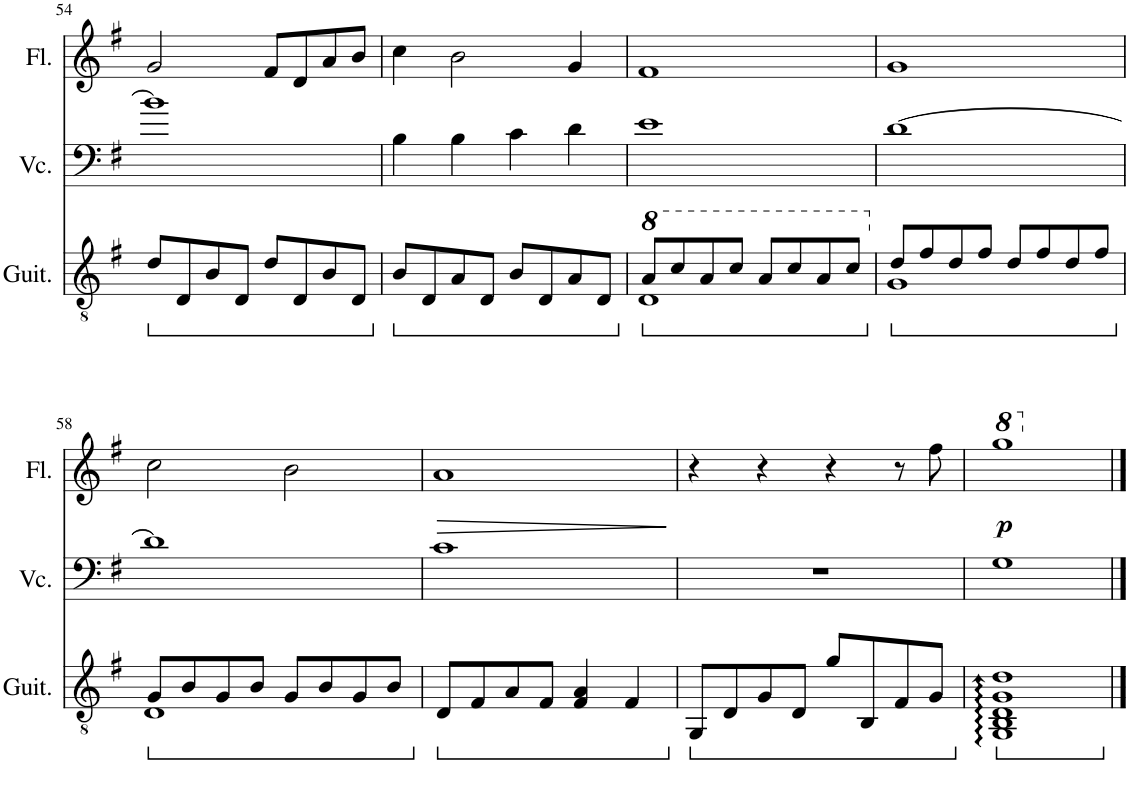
**kern	**kern	**kern	**dynam
*part3	*part2	*part1	*part1
*staff3	*staff2	*staff1	*staff1
*I"Classical Guitar	*I"Violoncello	*I"Flute	*
*I'Guit.	*I'Vc.	*I'Fl.	*
!!LO:PB:g=z
*clefGv2	*clefF4	*clefG2	*
*k[f#]	*k[f#]	*k[f#]	*
*M4/4	*M4/4	*M4/4	*
*ped	*	*	*
=54	=54	=54	=54
8d/L	1b]	2g/	.
8D/	.	.	.
8B/	.	.	.
8D/J	.	.	.
8d/L	.	8f#/L	.
8D/	.	8d/	.
8B/	.	8a/	.
8D/J	.	8b/J	.
=55	=55	=55	=55
*Xped	*	*	*
*ped	*	*	*
8B/L	4B\	4cc\	.
8D/	.	.	.
8A/	4B\	2b\	.
8D/J	.	.	.
8B/L	4c\	.	.
8D/	.	.	.
8A/	4d\	4g/	.
8D/J	.	.	.
=56	=56	=56	=56
*Xped	*	*	*
*ped	*	*	*
*^	*	*	*
8a/L	1d	1e	1f#	.
*8va	*	*	*	*
8cc/	.	.	.	.
8a/	.	.	.	.
8cc/J	.	.	.	.
8a/L	.	.	.	.
8cc/	.	.	.	.
8a/	.	.	.	.
8cc/J	.	.	.	.
=57	=57	=57	=57	=57
*Xped	*	*	*	*
*X8va	*	*	*	*
*ped	*	*	*	*
8d/L	1G	[1d	1g	.
8f#/	.	.	.	.
8d/	.	.	.	.
8f#/J	.	.	.	.
8d/L	.	.	.	.
8f#/	.	.	.	.
8d/	.	.	.	.
8f#/J	.	.	.	.
!!LO:LB:g=z
=58	=58	=58	=58	=58
*Xped	*	*	*	*
*ped	*	*	*	*
8G/L	1D	1d]	2cc\	.
8B/	.	.	.	.
8G/	.	.	.	.
8B/J	.	.	.	.
8G/L	.	.	2b\	.
8B/	.	.	.	.
8G/	.	.	.	.
8B/J	.	.	.	.
*v	*v	*	*	*
=59	=59	=59	=59
*Xped	*	*	*
*ped	*	*	*
!	!	!	!LO:HP:b
8D/L	1c	1a	>
8F#/	.	.	.
8A/	.	.	.
8F#/J	.	.	.
4F#/ 4A/	.	.	.
4F#/	.	.	.
.	.	.	]
=60	=60	=60	=60
*Xped	*	*	*
*ped	*	*	*
8GG/L	1r	4r	.
8D/	.	.	.
8G/	.	4r	.
8D/J	.	.	.
8g/L	.	4r	.
8BB/	.	.	.
8F#/	.	8r	.
8G/J	.	8ff#\	.
=61	=61	=61	=61
*Xped	*	*	*
*ped	*	*	*
*	*	*8va	*
!	!	!	!LO:DY:b
1GG 1BB 1D 1G 1d	1G	1ggg	p
*Xped	*	*	*
*	*	*X8va	*
==	==	==	==
*-	*-	*-	*-
